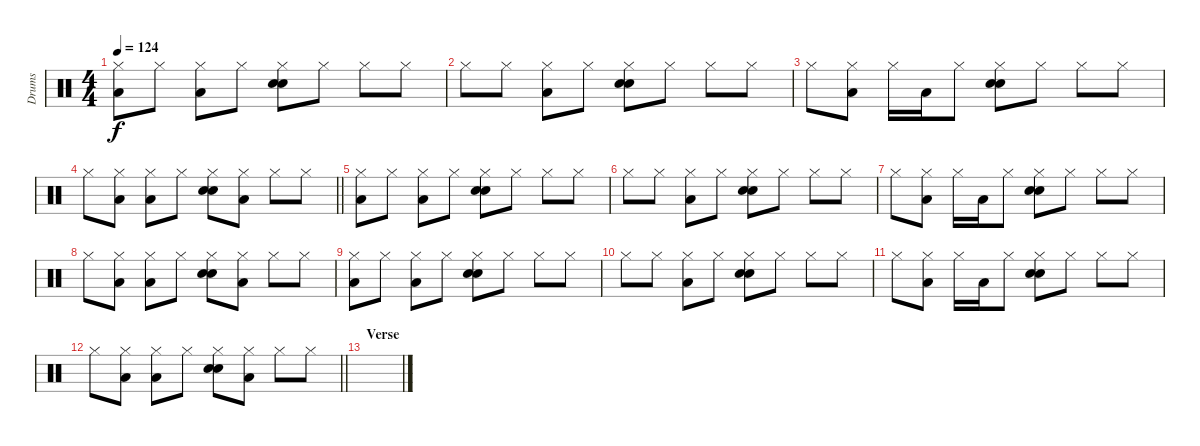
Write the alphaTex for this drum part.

\track ("Drums" "Drums") {instrument percussion}
\staff {score}
\articulation defaults
\ts (4 4)
\tempo 124
\clef neutral
\ks c
("Hi-Hat (closed)" "Low Tom (hit)").8{dy f} "Hi-Hat (closed)".8 ("Hi-Hat (closed)" "Low Tom (hit)").8 "Hi-Hat (closed)".8 ("Hi-Hat (closed)" "Snare (hit) 2" "Hand Clap (hit)").8 "Hi-Hat (closed)".8 "Hi-Hat (closed)".8 "Hi-Hat (closed)".8 |
"Hi-Hat (closed)".8 "Hi-Hat (closed)".8 ("Hi-Hat (closed)" "Low Tom (hit)").8 "Hi-Hat (closed)".8 ("Hi-Hat (closed)" "Snare (hit) 2" "Hand Clap (hit)").8 "Hi-Hat (closed)".8 "Hi-Hat (closed)".8 "Hi-Hat (closed)".8 |
"Hi-Hat (closed)".8 ("Hi-Hat (closed)" "Low Tom (hit)").8 "Hi-Hat (closed)".16 "Low Tom (hit)".16 "Hi-Hat (closed)".8 ("Hi-Hat (closed)" "Snare (hit) 2" "Hand Clap (hit)").8 "Hi-Hat (closed)".8 "Hi-Hat (closed)".8 "Hi-Hat (closed)".8 |
\barLineRight lightlight "Hi-Hat (closed)".8
("Hi-Hat (closed)" "Low Tom (hit)").8 ("Hi-Hat (closed)" "Low Tom (hit)").8 "Hi-Hat (closed)".8 ("Hi-Hat (closed)" "Snare (hit) 2" "Hand Clap (hit)").8 ("Hi-Hat (closed)" "Low Tom (hit)").8 "Hi-Hat (closed)".8 "Hi-Hat (closed)".8 |
("Hi-Hat (closed)" "Low Tom (hit)").8 "Hi-Hat (closed)".8 ("Hi-Hat (closed)" "Low Tom (hit)").8 "Hi-Hat (closed)".8 ("Hi-Hat (closed)" "Snare (hit) 2" "Hand Clap (hit)").8 "Hi-Hat (closed)".8 "Hi-Hat (closed)".8 "Hi-Hat (closed)".8 |
"Hi-Hat (closed)".8 "Hi-Hat (closed)".8 ("Hi-Hat (closed)" "Low Tom (hit)").8 "Hi-Hat (closed)".8 ("Hi-Hat (closed)" "Snare (hit) 2" "Hand Clap (hit)").8 "Hi-Hat (closed)".8 "Hi-Hat (closed)".8 "Hi-Hat (closed)".8 |
"Hi-Hat (closed)".8 ("Hi-Hat (closed)" "Low Tom (hit)").8 "Hi-Hat (closed)".16 "Low Tom (hit)".16 "Hi-Hat (closed)".8 ("Hi-Hat (closed)" "Snare (hit) 2" "Hand Clap (hit)").8 "Hi-Hat (closed)".8 "Hi-Hat (closed)".8 "Hi-Hat (closed)".8 |
"Hi-Hat (closed)".8 ("Hi-Hat (closed)" "Low Tom (hit)").8 ("Hi-Hat (closed)" "Low Tom (hit)").8 "Hi-Hat (closed)".8 ("Hi-Hat (closed)" "Snare (hit) 2" "Hand Clap (hit)").8 ("Hi-Hat (closed)" "Low Tom (hit)").8 "Hi-Hat (closed)".8 "Hi-Hat (closed)".8 |
("Hi-Hat (closed)" "Low Tom (hit)").8 "Hi-Hat (closed)".8 ("Hi-Hat (closed)" "Low Tom (hit)").8 "Hi-Hat (closed)".8 ("Hi-Hat (closed)" "Snare (hit) 2" "Hand Clap (hit)").8 "Hi-Hat (closed)".8 "Hi-Hat (closed)".8 "Hi-Hat (closed)".8 |
"Hi-Hat (closed)".8 "Hi-Hat (closed)".8 ("Hi-Hat (closed)" "Low Tom (hit)").8 "Hi-Hat (closed)".8 ("Hi-Hat (closed)" "Snare (hit) 2" "Hand Clap (hit)").8 "Hi-Hat (closed)".8 "Hi-Hat (closed)".8 "Hi-Hat (closed)".8 |
"Hi-Hat (closed)".8 ("Hi-Hat (closed)" "Low Tom (hit)").8 "Hi-Hat (closed)".16 "Low Tom (hit)".16 "Hi-Hat (closed)".8 ("Hi-Hat (closed)" "Snare (hit) 2" "Hand Clap (hit)").8 "Hi-Hat (closed)".8 "Hi-Hat (closed)".8 "Hi-Hat (closed)".8 |
\barLineRight lightlight "Hi-Hat (closed)".8
("Hi-Hat (closed)" "Low Tom (hit)").8 ("Hi-Hat (closed)" "Low Tom (hit)").8 "Hi-Hat (closed)".8 ("Hi-Hat (closed)" "Snare (hit) 2" "Hand Clap (hit)").8 ("Hi-Hat (closed)" "Low Tom (hit)").8 "Hi-Hat (closed)".8 "Hi-Hat (closed)".8 |
\section ("" "Verse")
